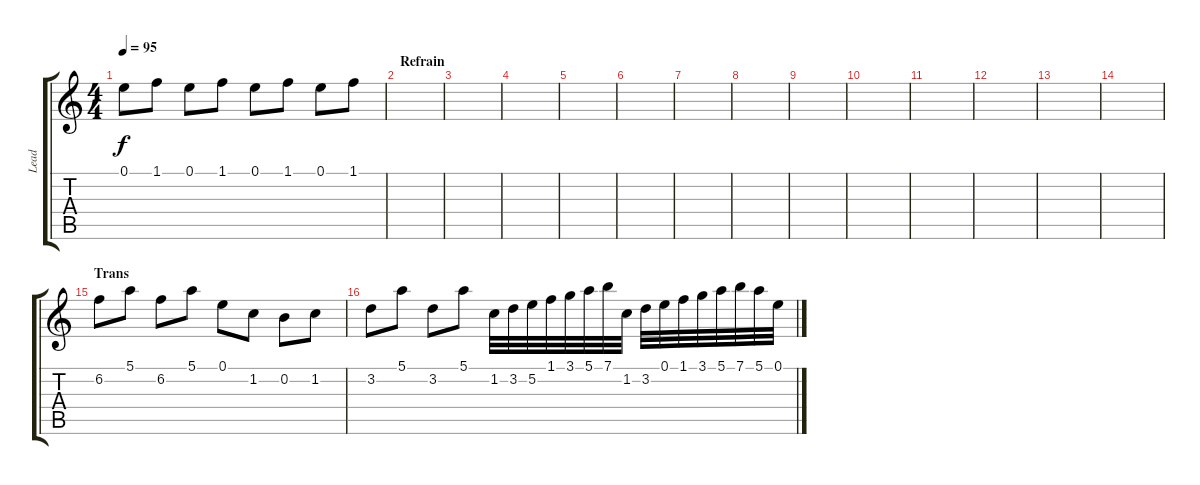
\track ("Lead" "Lead") {instrument overdrivenguitar}
\staff {score tabs}
\tuning (E4 B3 G3 D3 A2 E2) {hide}
\ts (4 4)
\tempo 95
\clef g2
\ks c
0.1.8{dy f} 1.1.8 0.1.8 1.1.8 0.1.8 1.1.8 0.1.8 1.1.8 |
\section ("" "Refrain")
|
|
|
|
|
|
|
|
|
|
|
|
|
\section ("" "Trans")
6.2.8{volume 14} 5.1.8 6.2.8 5.1.8 0.1.8 1.2.8 0.2.8 1.2.8 |
3.2.8 5.1.8 3.2.8 5.1.8 1.2.32 3.2.32 5.2.32 1.1.32 3.1.32 5.1.32 7.1.32 1.2.32 3.2.32 0.1.32 1.1.32 3.1.32 5.1.32 7.1.32 5.1.32 0.1.32
